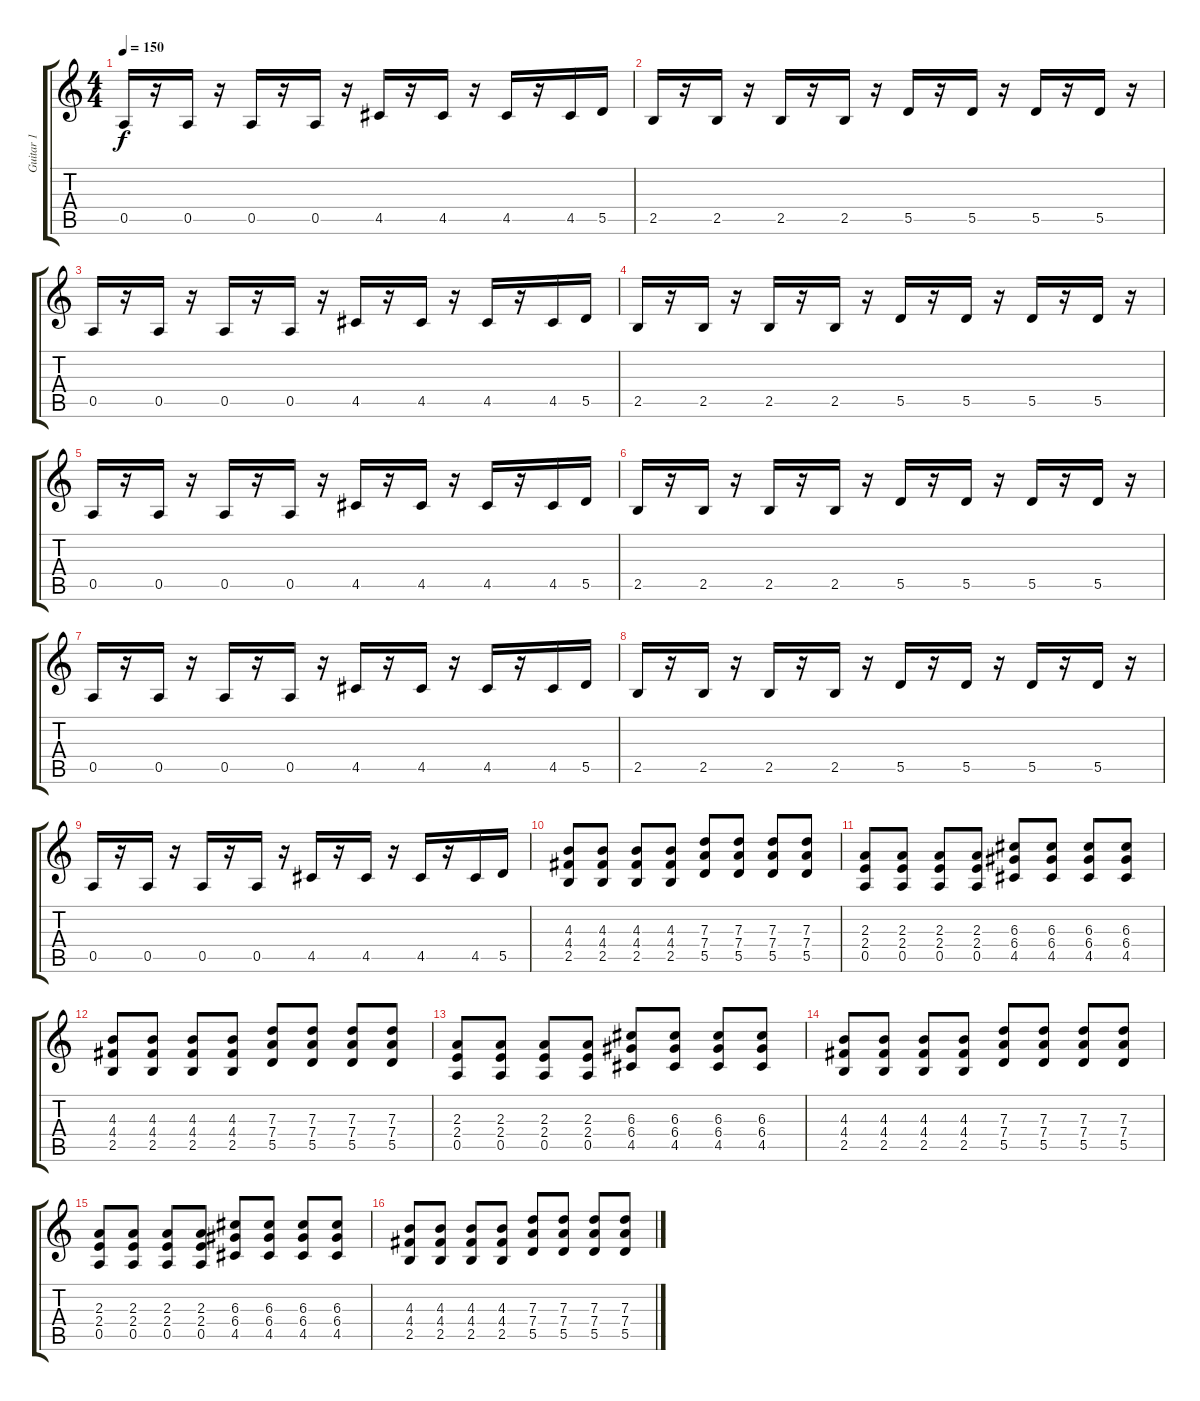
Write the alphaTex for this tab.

\track ("Guitar 1" "Guitar 1") {instrument distortionguitar}
\staff {score tabs}
\tuning (E4 B3 G3 D3 A2 E2) {hide}
\ts (4 4)
\tempo 150
\clef g2
\ks c
0.5.16{dy f} r.16 0.5.16 r.16 0.5.16 r.16 0.5.16 r.16 4.5.16 r.16 4.5.16 r.16 4.5.16 r.16 4.5.16 5.5.16 |
2.5.16 r.16 2.5.16 r.16 2.5.16 r.16 2.5.16 r.16 5.5.16 r.16 5.5.16 r.16 5.5.16 r.16 5.5.16 r.16 |
0.5.16 r.16 0.5.16 r.16 0.5.16 r.16 0.5.16 r.16 4.5.16 r.16 4.5.16 r.16 4.5.16 r.16 4.5.16 5.5.16 |
2.5.16 r.16 2.5.16 r.16 2.5.16 r.16 2.5.16 r.16 5.5.16 r.16 5.5.16 r.16 5.5.16 r.16 5.5.16 r.16 |
0.5.16 r.16 0.5.16 r.16 0.5.16 r.16 0.5.16 r.16 4.5.16 r.16 4.5.16 r.16 4.5.16 r.16 4.5.16 5.5.16 |
2.5.16 r.16 2.5.16 r.16 2.5.16 r.16 2.5.16 r.16 5.5.16 r.16 5.5.16 r.16 5.5.16 r.16 5.5.16 r.16 |
0.5.16 r.16 0.5.16 r.16 0.5.16 r.16 0.5.16 r.16 4.5.16 r.16 4.5.16 r.16 4.5.16 r.16 4.5.16 5.5.16 |
2.5.16 r.16 2.5.16 r.16 2.5.16 r.16 2.5.16 r.16 5.5.16 r.16 5.5.16 r.16 5.5.16 r.16 5.5.16 r.16 |
0.5.16 r.16 0.5.16 r.16 0.5.16 r.16 0.5.16 r.16 4.5.16 r.16 4.5.16 r.16 4.5.16 r.16 4.5.16 5.5.16 |
(4.3 4.4 2.5).8 (4.3 4.4 2.5).8 (4.3 4.4 2.5).8 (4.3 4.4 2.5).8 (7.3 7.4 5.5).8 (7.3 7.4 5.5).8 (7.3 7.4 5.5).8 (7.3 7.4 5.5).8 |
(2.3 2.4 0.5).8 (2.3 2.4 0.5).8 (2.3 2.4 0.5).8 (2.3 2.4 0.5).8 (6.3 6.4 4.5).8 (6.3 6.4 4.5).8 (6.3 6.4 4.5).8 (6.3 6.4 4.5).8 |
(4.3 4.4 2.5).8 (4.3 4.4 2.5).8 (4.3 4.4 2.5).8 (4.3 4.4 2.5).8 (7.3 7.4 5.5).8 (7.3 7.4 5.5).8 (7.3 7.4 5.5).8 (7.3 7.4 5.5).8 |
(2.3 2.4 0.5).8 (2.3 2.4 0.5).8 (2.3 2.4 0.5).8 (2.3 2.4 0.5).8 (6.3 6.4 4.5).8 (6.3 6.4 4.5).8 (6.3 6.4 4.5).8 (6.3 6.4 4.5).8 |
(4.3 4.4 2.5).8 (4.3 4.4 2.5).8 (4.3 4.4 2.5).8 (4.3 4.4 2.5).8 (7.3 7.4 5.5).8 (7.3 7.4 5.5).8 (7.3 7.4 5.5).8 (7.3 7.4 5.5).8 |
(2.3 2.4 0.5).8 (2.3 2.4 0.5).8 (2.3 2.4 0.5).8 (2.3 2.4 0.5).8 (6.3 6.4 4.5).8 (6.3 6.4 4.5).8 (6.3 6.4 4.5).8 (6.3 6.4 4.5).8 |
(4.3 4.4 2.5).8 (4.3 4.4 2.5).8 (4.3 4.4 2.5).8 (4.3 4.4 2.5).8 (7.3 7.4 5.5).8 (7.3 7.4 5.5).8 (7.3 7.4 5.5).8 (7.3 7.4 5.5).8
